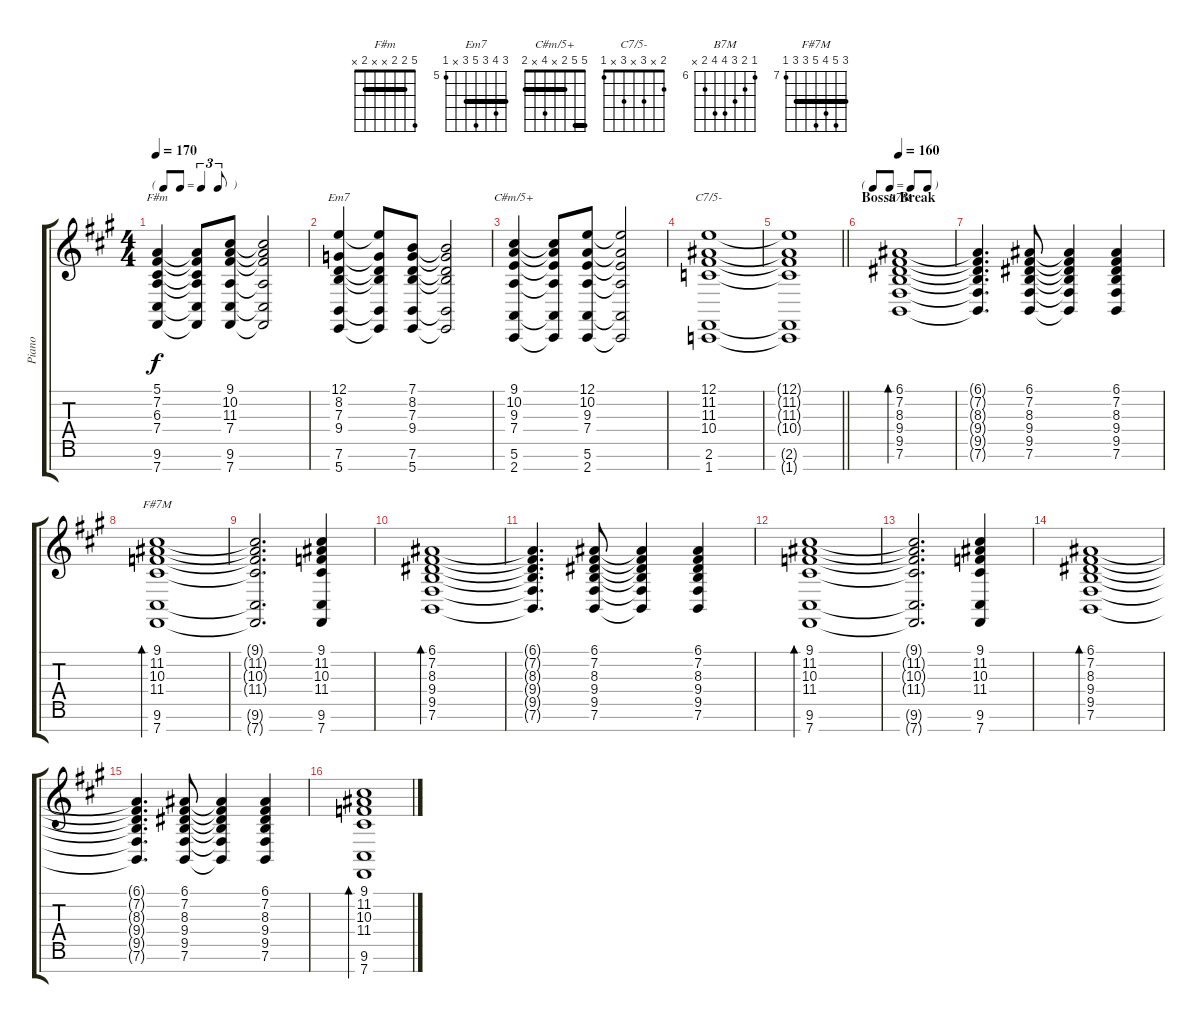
\track ("Piano" "Piano") {instrument acousticgrandpiano}
\staff {score tabs}
\tuning (E4 B3 G3 D3 A2 E2 B1) {hide}
\chord ("F#m" 5 2 2 x x 2 x) {barre 2}
\chord ("Em7" 7 8 7 9 7 x 5) {firstfret 5 barre 7}
\chord ("C#m/5+" 5 5 2 x 4 x 2) {barre (2 5)}
\chord ("C7/5-" 2 x 3 x 3 x 1)
\chord ("B7M" 6 7 8 9 9 7 x) {firstfret 6}
\chord ("F#7M" 9 11 10 11 9 9 7) {firstfret 7 barre 9}
\ts (4 4)
\tf triplet8th
\tempo 170
\clef g2
\ks a
(5.1 7.2 6.3 7.4 9.6 7.7).4{ch "F#m" dy f} (5.1{t} 7.2{t} 6.3{t} 7.4{t} 9.6{t} 7.7{t}).8 (9.1 10.2 11.3 7.4 9.6 7.7).8 (9.1{t} 10.2{t} 11.3{t} 7.4{t} 9.6{t} 7.7{t}).2 |
(12.1 8.2 7.3 9.4 7.6 5.7).4{ch "Em7"} (12.1{t} 8.2{t} 7.3{t} 9.4{t} 7.6{t} 5.7{t}).8 (7.1 8.2 7.3 9.4 7.6 5.7).8 (7.1{t} 8.2{t} 7.3{t} 9.4{t} 7.6{t} 5.7{t}).2 |
(9.1 10.2 9.3 7.4 5.6 2.7).4{ch "C#m/5+"} (9.1{t} 10.2{t} 9.3{t} 7.4{t} 5.6{t} 2.7{t}).8 (12.1 10.2 9.3 7.4 5.6 2.7).8 (12.1{t} 10.2{t} 9.3{t} 7.4{t} 5.6{t} 2.7{t}).2 |
(12.1 11.2 11.3 10.4 2.6 1.7).1{ch "C7/5-"} |
\barLineRight lightlight
(12.1{t} 11.2{t} 11.3{t} 10.4{t} 2.6{t} 1.7{t}).1 |
\tf none
\section ("" "Bossa Break")
\tempo 160
(6.1 7.2 8.3 9.4 9.5 7.6).1{bd 120 ch "B7M"} |
(6.1{t} 7.2{t} 8.3{t} 9.4{t} 9.5{t} 7.6{t}).4{d} (6.1 7.2 8.3 9.4 9.5 7.6).8 (6.1{t} 7.2{t} 8.3{t} 9.4{t} 9.5{t} 7.6{t}).4 (6.1 7.2 8.3 9.4 9.5 7.6).4 |
(9.1 11.2 10.3 11.4 9.6 7.7).1{bd 240 ch "F#7M"} |
(9.1{t} 11.2{t} 10.3{t} 11.4{t} 9.6{t} 7.7{t}).2{d} (9.1 11.2 10.3 11.4 9.6 7.7).4 |
(6.1 7.2 8.3 9.4 9.5 7.6).1{bd 240} |
(6.1{t} 7.2{t} 8.3{t} 9.4{t} 9.5{t} 7.6{t}).4{d} (6.1 7.2 8.3 9.4 9.5 7.6).8 (6.1{t} 7.2{t} 8.3{t} 9.4{t} 9.5{t} 7.6{t}).4 (6.1 7.2 8.3 9.4 9.5 7.6).4 |
(9.1 11.2 10.3 11.4 9.6 7.7).1{bd 120} |
(9.1{t} 11.2{t} 10.3{t} 11.4{t} 9.6{t} 7.7{t}).2{d} (9.1 11.2 10.3 11.4 9.6 7.7).4 |
(6.1 7.2 8.3 9.4 9.5 7.6).1{bd 120} |
(6.1{t} 7.2{t} 8.3{t} 9.4{t} 9.5{t} 7.6{t}).4{d} (6.1 7.2 8.3 9.4 9.5 7.6).8 (6.1{t} 7.2{t} 8.3{t} 9.4{t} 9.5{t} 7.6{t}).4 (6.1 7.2 8.3 9.4 9.5 7.6).4 |
(9.1 11.2 10.3 11.4 9.6 7.7).1{bd 120}
